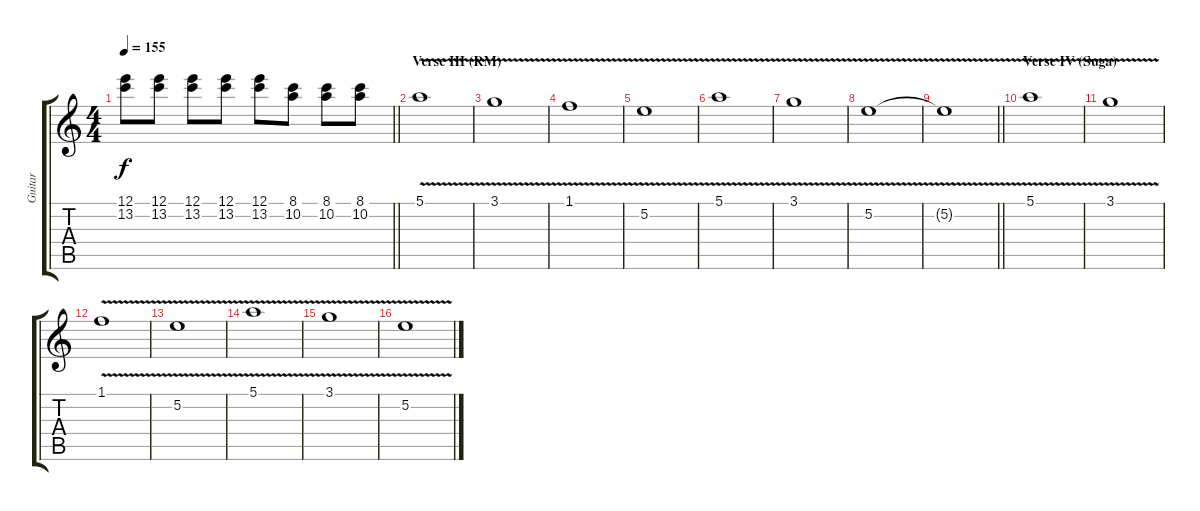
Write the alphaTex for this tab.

\track ("Guitar" "Guitar") {instrument electricguitarjazz}
\staff {score tabs}
\tuning (E4 B3 G3 D3 A2 E2) {hide}
\ts (4 4)
\tempo 155
\clef g2
\barLineRight lightlight
\ks c
(12.1 13.2).8{dy f} (12.1 13.2).8 (12.1 13.2).8 (12.1 13.2).8 (12.1 13.2).8 (8.1 10.2).8 (8.1 10.2).8 (8.1 10.2).8 |
\section ("" "Verse III (RM)")
5.1{v}.1{volume 13 instrument electricguitarjazz} |
3.1{v}.1 |
1.1{v}.1 |
5.2{v}.1 |
5.1{v}.1 |
3.1{v}.1 |
5.2{v}.1 |
\barLineRight lightlight
5.2{v t}.1 |
\section ("" "Verse IV (Suga)")
5.1{v}.1 |
3.1{v}.1 |
1.1{v}.1 |
5.2{v}.1 |
5.1{v}.1 |
3.1{v}.1 |
5.2{v}.1
